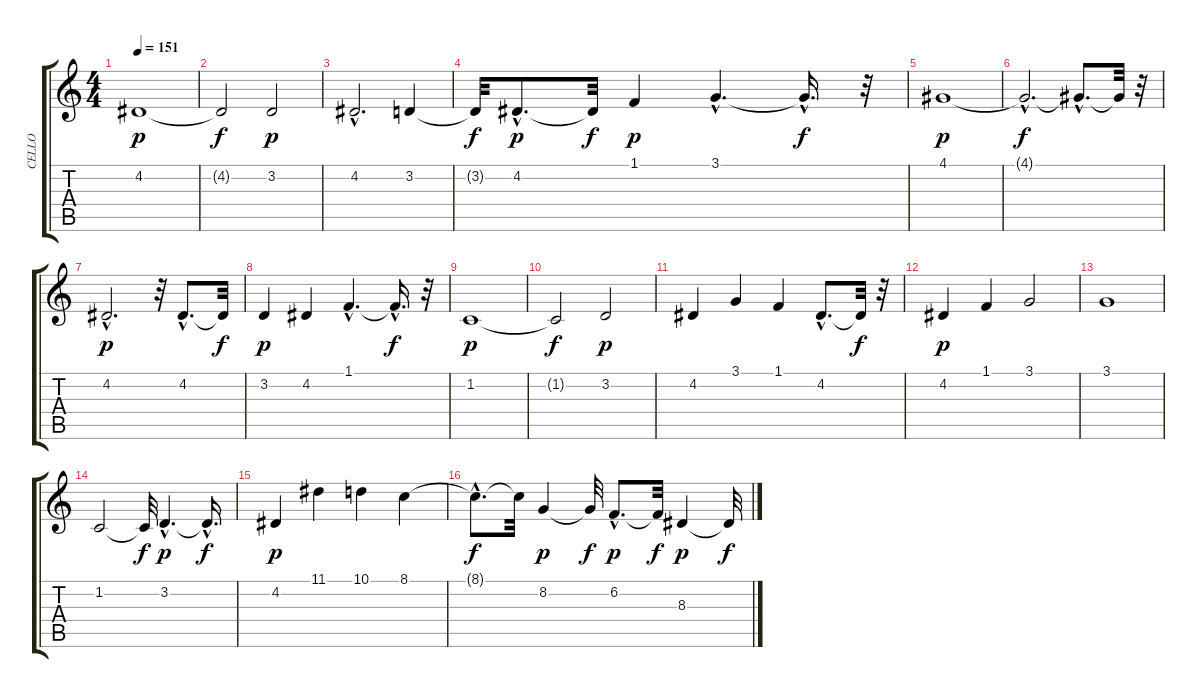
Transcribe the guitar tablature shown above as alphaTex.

\track ("CELLO               " "CELLO     ") {instrument cello}
\staff {score tabs}
\tuning (E4 B3 G3 D3 A2 E2) {hide}
\ts (4 4)
\tempo 151
\clef g2
\ks c
4.2.1{dy p} |
4.2{t}.2{dy f} 3.2.2{dy p} |
4.2{hac}.2{d} 3.2.4 |
3.2{t}.32{dy f} 4.2{hac}.8{d dy p} 4.2{t}.32{dy f} 1.1.4{dy p} 3.1{hac}.4{d} 3.1{hac t}.16{d dy f} r.32 |
4.1.1{dy p} |
4.1{hac t}.2{d dy f} 4.1{hac t}.8{d} 4.1{t}.32 r.32 |
4.2{hac}.2{d dy p} r.32 4.2{hac}.8{d} 4.2{t}.32{dy f} |
3.2.4{dy p} 4.2.4 1.1{hac}.4{d} 1.1{hac t}.16{d dy f} r.32 |
1.2.1{dy p} |
1.2{t}.2{dy f} 3.2.2{dy p} |
4.2.4 3.1.4 1.1.4 4.2{hac}.8{d} 4.2{t}.32{dy f} r.32 |
4.2.4{dy p} 1.1.4 3.1.2 |
3.1.1 |
1.2.2 1.2{t}.32{dy f} 3.2{hac}.4{d dy p} 3.2{hac t}.16{d dy f} |
4.2.4{dy p} 11.1.4 10.1.4 8.1.4 |
8.1{hac t}.8{d dy f} 8.1{t}.32 8.2.4{dy p} 8.2{t}.32{dy f} 6.2{hac}.8{d dy p} 6.2{t}.32{dy f} 8.3.4{dy p} 8.3{t}.32{dy f}
